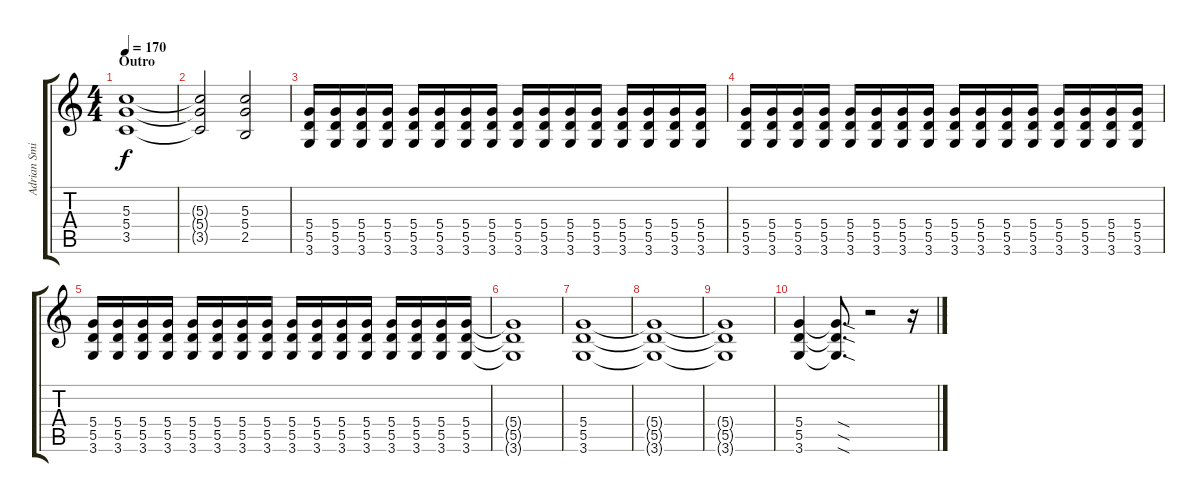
\track ("Adrian Smith" "Adrian Smi") {instrument overdrivenguitar}
\staff {score tabs}
\tuning (E4 B3 G3 D3 A2 E2) {hide}
\ts (4 4)
\section ("" "Outro")
\tempo 170
\clef g2
\ks c
(5.3 5.4 3.5).1{dy f} |
(5.3{t} 5.4{t} 3.5{t}).2 (5.3 5.4 2.5).2 |
(5.4 5.5 3.6).16 (5.4 5.5 3.6).16 (5.4 5.5 3.6).16 (5.4 5.5 3.6).16 (5.4 5.5 3.6).16 (5.4 5.5 3.6).16 (5.4 5.5 3.6).16 (5.4 5.5 3.6).16 (5.4 5.5 3.6).16 (5.4 5.5 3.6).16 (5.4 5.5 3.6).16 (5.4 5.5 3.6).16 (5.4 5.5 3.6).16 (5.4 5.5 3.6).16 (5.4 5.5 3.6).16 (5.4 5.5 3.6).16 |
(5.4 5.5 3.6).16 (5.4 5.5 3.6).16 (5.4 5.5 3.6).16 (5.4 5.5 3.6).16 (5.4 5.5 3.6).16 (5.4 5.5 3.6).16 (5.4 5.5 3.6).16 (5.4 5.5 3.6).16 (5.4 5.5 3.6).16 (5.4 5.5 3.6).16 (5.4 5.5 3.6).16 (5.4 5.5 3.6).16 (5.4 5.5 3.6).16 (5.4 5.5 3.6).16 (5.4 5.5 3.6).16 (5.4 5.5 3.6).16 |
(5.4 5.5 3.6).16 (5.4 5.5 3.6).16 (5.4 5.5 3.6).16 (5.4 5.5 3.6).16 (5.4 5.5 3.6).16 (5.4 5.5 3.6).16 (5.4 5.5 3.6).16 (5.4 5.5 3.6).16 (5.4 5.5 3.6).16 (5.4 5.5 3.6).16 (5.4 5.5 3.6).16 (5.4 5.5 3.6).16 (5.4 5.5 3.6).16 (5.4 5.5 3.6).16 (5.4 5.5 3.6).16 (5.4 5.5 3.6).16 |
(5.4{t} 5.5{t} 3.6{t}).1 |
(5.4 5.5 3.6).1 |
(5.4{t} 5.5{t} 3.6{t}).1 |
(5.4{t} 5.5{t} 3.6{t}).1 |
(5.4 5.5 3.6).4 (5.4{sod t} 5.5{sod t} 3.6{sod t}).8{d} r.2 r.16
